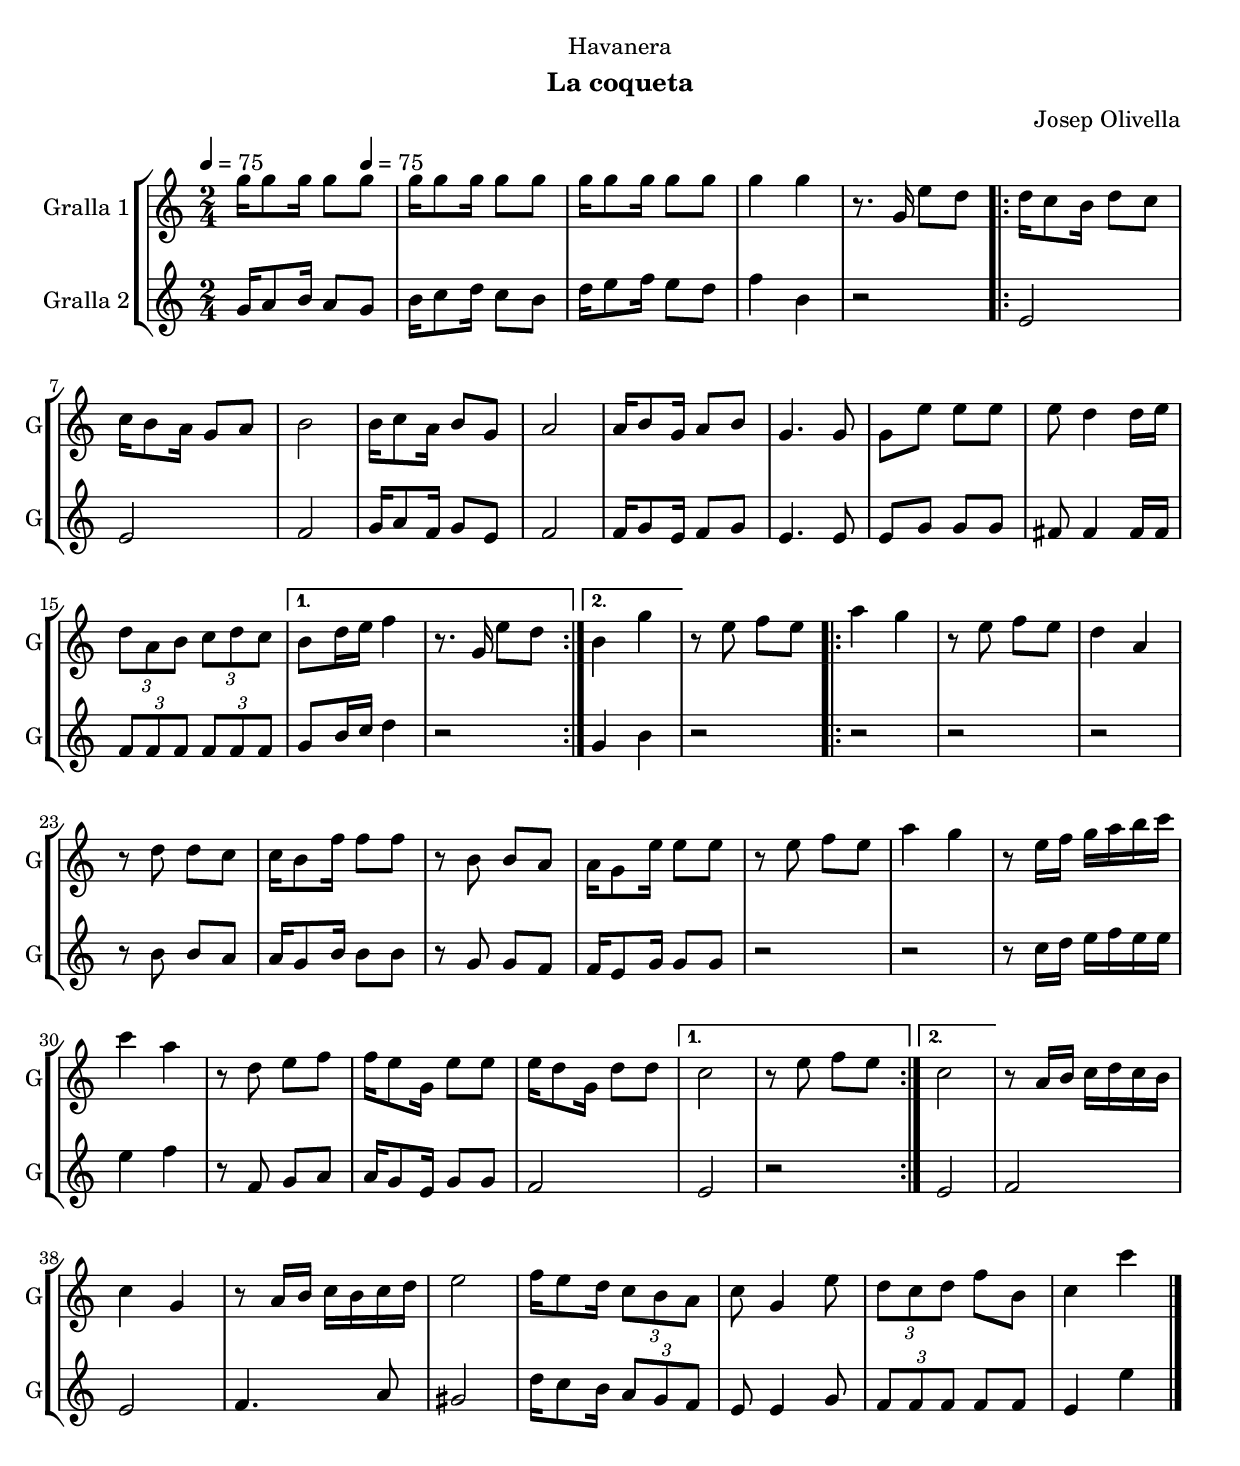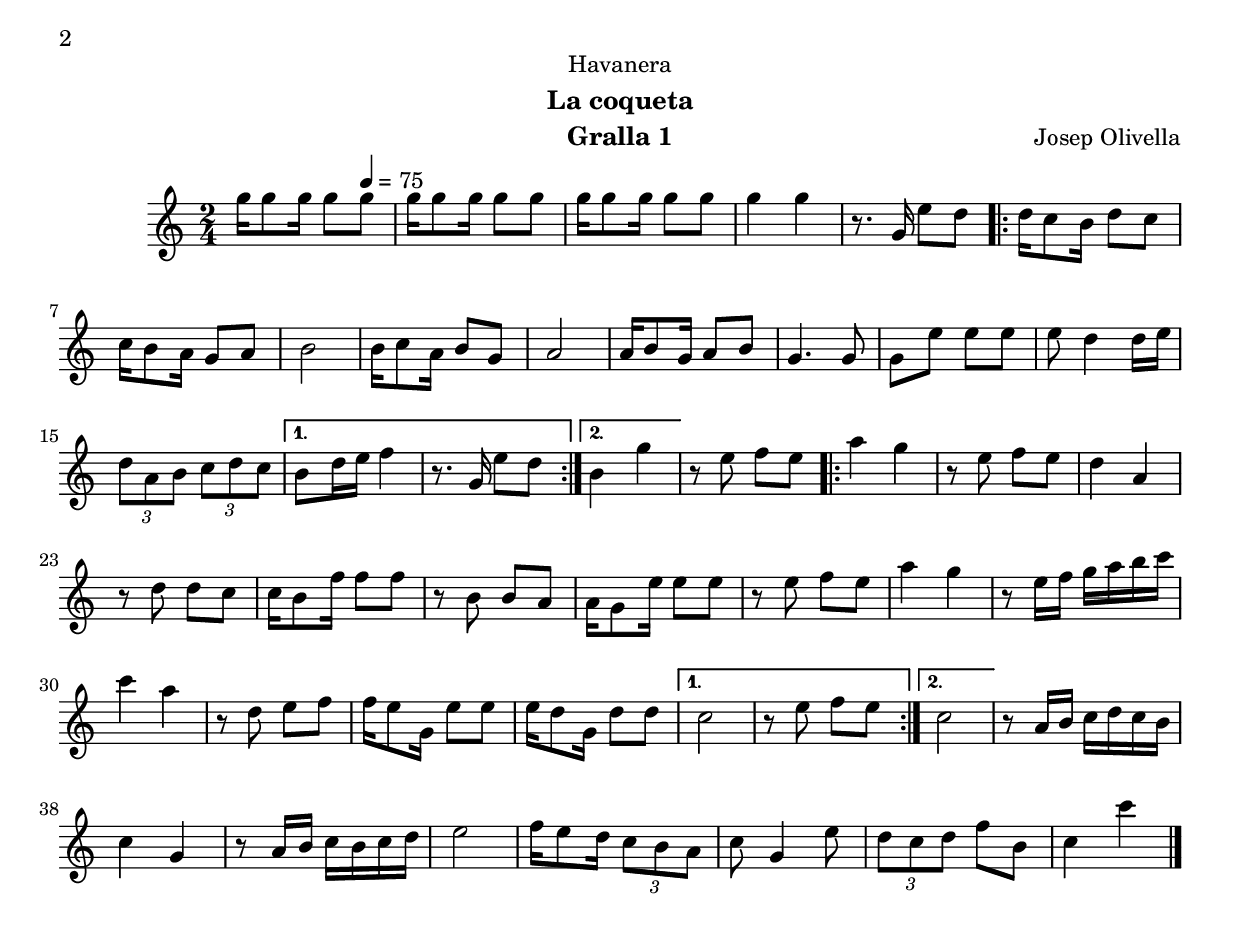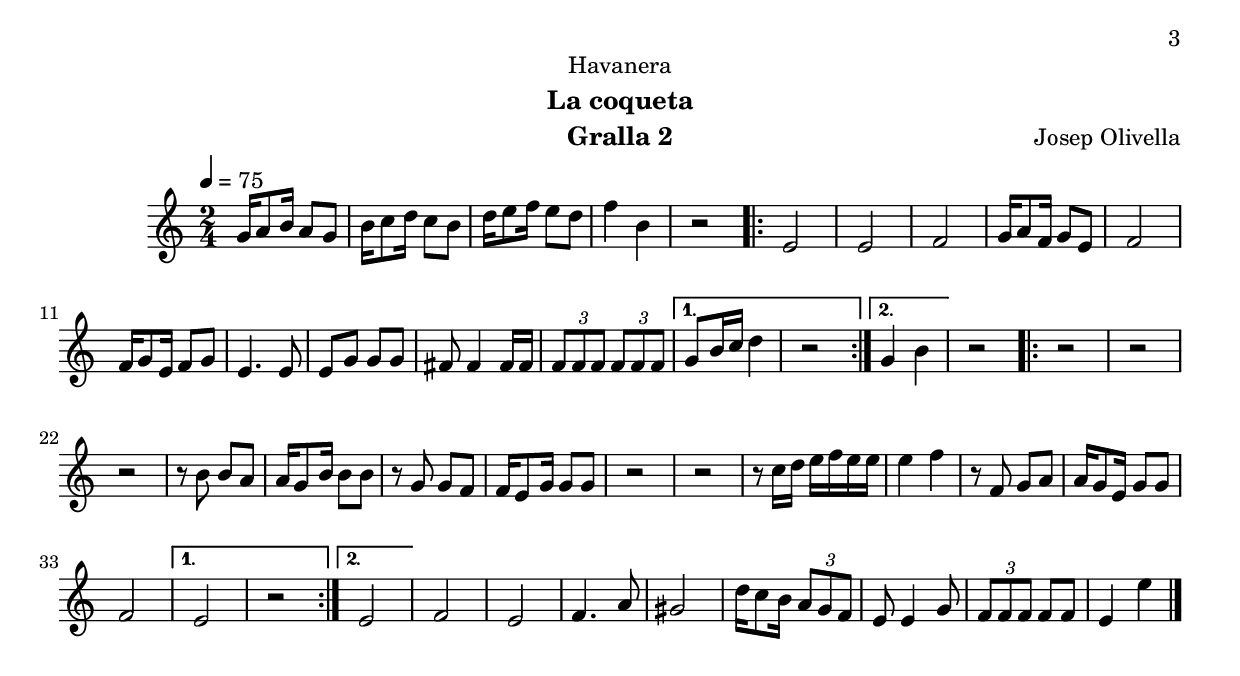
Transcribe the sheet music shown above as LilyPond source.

\version "2.16.2"

\header {
  dedication="Havanera"
  title=""
  subtitle="La coqueta"
  subsubtitle=""
  poet=""
  meter=""
  piece=""
  composer="Josep Olivella"
  arranger=""
  opus=""
  instrument=""
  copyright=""
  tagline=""
}

liniaroAa =
\relative g''
{
  \clef treble
  \key c \major
  \time 2/4
  g16 g8 g16 g8 \tempo 4 = 75 g  |
  g16 g8 g16 g8 g  |
  g16 g8 g16 g8 g  |
  g4 g  |
  %05
  r8. g,16 e'8 d  |
  \repeat volta 2 { d16 c8 b16 d8 c  |
  c16 b8 a16 g8 a  |
  b2  |
  b16 c8 a16 b8 g  |
  %10
  a2  |
  a16 b8 g16 a8 b  |
  g4. g8  |
  g8 e' e e  |
  e8 d4 d16 e  |
  %15
  \times 2/3 { d8 a b } \times 2/3 { c d c } }
  \alternative { { b8 d16 e f4  |
  r8. g,16 e'8 d }
  { b4 g' } }
  r8 e f e  |
  %20
  \repeat volta 2 { a4 g  |
  r8 e f e  |
  d4 a  |
  r8 d d c  |
  c16 b8 f'16 f8 f  |
  %25
  r8 b, b a  |
  a16 g8 e'16 e8 e  |
  r8 e f e  |
  a4 g  |
  r8 e16 f g a b c  |
  %30
  c4 a  |
  r8 d, e f  |
  f16 e8 g,16 e'8 e  |
  e16 d8 g,16 d'8 d }
  \alternative { { c2  |
  %35
  r8 e f e }
  { c2 } }
  r8 a16 b c d c b  |
  c4 g  |
  r8 a16 b c b c d  |
  %40
  e2  |
  f16 e8 d16 \times 2/3 { c8 b a }  |
  c8 g4 e'8  |
  \times 2/3 { d8 c d } f b,  |
  c4 c'  \bar "|."
}

liniaroAb =
\relative g'
{
  \tempo 4 = 75
  \clef treble
  \key c \major
  \time 2/4
  g16 a8 b16 a8 g  |
  b16 c8 d16 c8 b  |
  d16 e8 f16 e8 d  |
  f4 b,  |
  %05
  r2  |
  \repeat volta 2 { e,2  |
  e2  |
  f2  |
  g16 a8 f16 g8 e  |
  %10
  f2  |
  f16 g8 e16 f8 g  |
  e4. e8  |
  e8 g g g  |
  fis8 fis4 fis16 fis  |
  %15
  \times 2/3 { f8 f f } \times 2/3 { f f f } }
  \alternative { { g8 b16 c d4  |
  r2 }
  { g,4 b } }
  r2  |
  %20
  \repeat volta 2 { r2  |
  r2  |
  r2  |
  r8 b b a  |
  a16 g8 b16 b8 b  |
  %25
  r8 g g f  |
  f16 e8 g16 g8 g  |
  r2  |
  r2  |
  r8 c16 d e f e e  |
  %30
  e4 f  |
  r8 f, g a  |
  a16 g8 e16 g8 g  |
  f2 }
  \alternative { { e2  |
  %35
  r2 }
  { e2 } }
  f2  |
  e2  |
  f4. a8  |
  %40
  gis2  |
  d'16 c8 b16 \times 2/3 { a8 g f }  |
  e8 e4 g8  |
  \times 2/3 { f8 f f } f f  |
  e4 e'  \bar "|."
}

\bookpart {
  \score {
    \new StaffGroup {
      \override Score.RehearsalMark #'self-alignment-X = #LEFT
      <<
        \new Staff \with {instrumentName = #"Gralla 1" shortInstrumentName = #"G"} \liniaroAa
        \new Staff \with {instrumentName = #"Gralla 2" shortInstrumentName = #"G"} \liniaroAb
      >>
    }
    \layout {}
  }
  \score { \unfoldRepeats
    \new StaffGroup {
      \override Score.RehearsalMark #'self-alignment-X = #LEFT
      <<
        \new Staff \with {instrumentName = #"Gralla 1" shortInstrumentName = #"G"} \liniaroAa
        \new Staff \with {instrumentName = #"Gralla 2" shortInstrumentName = #"G"} \liniaroAb
      >>
    }
    \midi {
      \set Staff.midiInstrument = "oboe"
      \set DrumStaff.midiInstrument = "drums"
    }
  }
}

\bookpart {
  \header {instrument="Gralla 1"}
  \score {
    \new StaffGroup {
      \override Score.RehearsalMark #'self-alignment-X = #LEFT
      <<
        \new Staff \liniaroAa
      >>
    }
    \layout {}
  }
  \score { \unfoldRepeats
    \new StaffGroup {
      \override Score.RehearsalMark #'self-alignment-X = #LEFT
      <<
        \new Staff \liniaroAa
      >>
    }
    \midi {
      \set Staff.midiInstrument = "oboe"
      \set DrumStaff.midiInstrument = "drums"
    }
  }
}

\bookpart {
  \header {instrument="Gralla 2"}
  \score {
    \new StaffGroup {
      \override Score.RehearsalMark #'self-alignment-X = #LEFT
      <<
        \new Staff \liniaroAb
      >>
    }
    \layout {}
  }
  \score { \unfoldRepeats
    \new StaffGroup {
      \override Score.RehearsalMark #'self-alignment-X = #LEFT
      <<
        \new Staff \liniaroAb
      >>
    }
    \midi {
      \set Staff.midiInstrument = "oboe"
      \set DrumStaff.midiInstrument = "drums"
    }
  }
}

